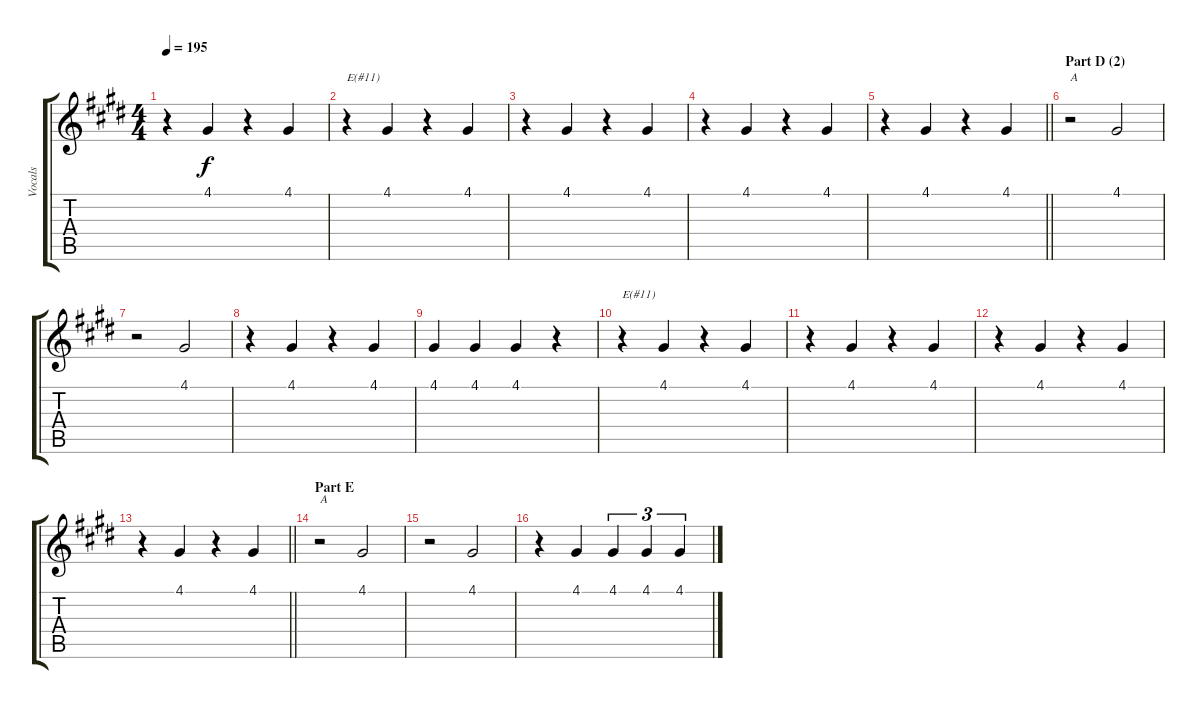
\track ("Vocals" "Vocals") {instrument trumpet}
\staff {score tabs}
\tuning (E4 B3 G3 D3 A2 E2) {hide}
\ts (4 4)
\tempo 195
\clef g2
\ks e
r.4{dy f} 4.1.4 r.4 4.1.4 |
r.4{txt "E(#11)"} 4.1.4 r.4 4.1.4 |
r.4 4.1.4 r.4 4.1.4 |
r.4 4.1.4 r.4 4.1.4 |
\barLineRight lightlight
r.4 4.1.4 r.4 4.1.4 |
\section ("" "Part D (2)")
r.2{txt "A"} 4.1.2 |
r.2 4.1.2 |
r.4 4.1.4 r.4 4.1.4 |
4.1.4 4.1.4 4.1.4 r.4 |
r.4{txt "E(#11)"} 4.1.4 r.4 4.1.4 |
r.4 4.1.4 r.4 4.1.4 |
r.4 4.1.4 r.4 4.1.4 |
\barLineRight lightlight
r.4 4.1.4 r.4 4.1.4 |
\section ("" "Part E")
r.2{txt "A"} 4.1.2 |
r.2 4.1.2 |
r.4 4.1.4 4.1.4{tu (3 2)} 4.1.4{tu (3 2)} 4.1.4{tu (3 2)}
